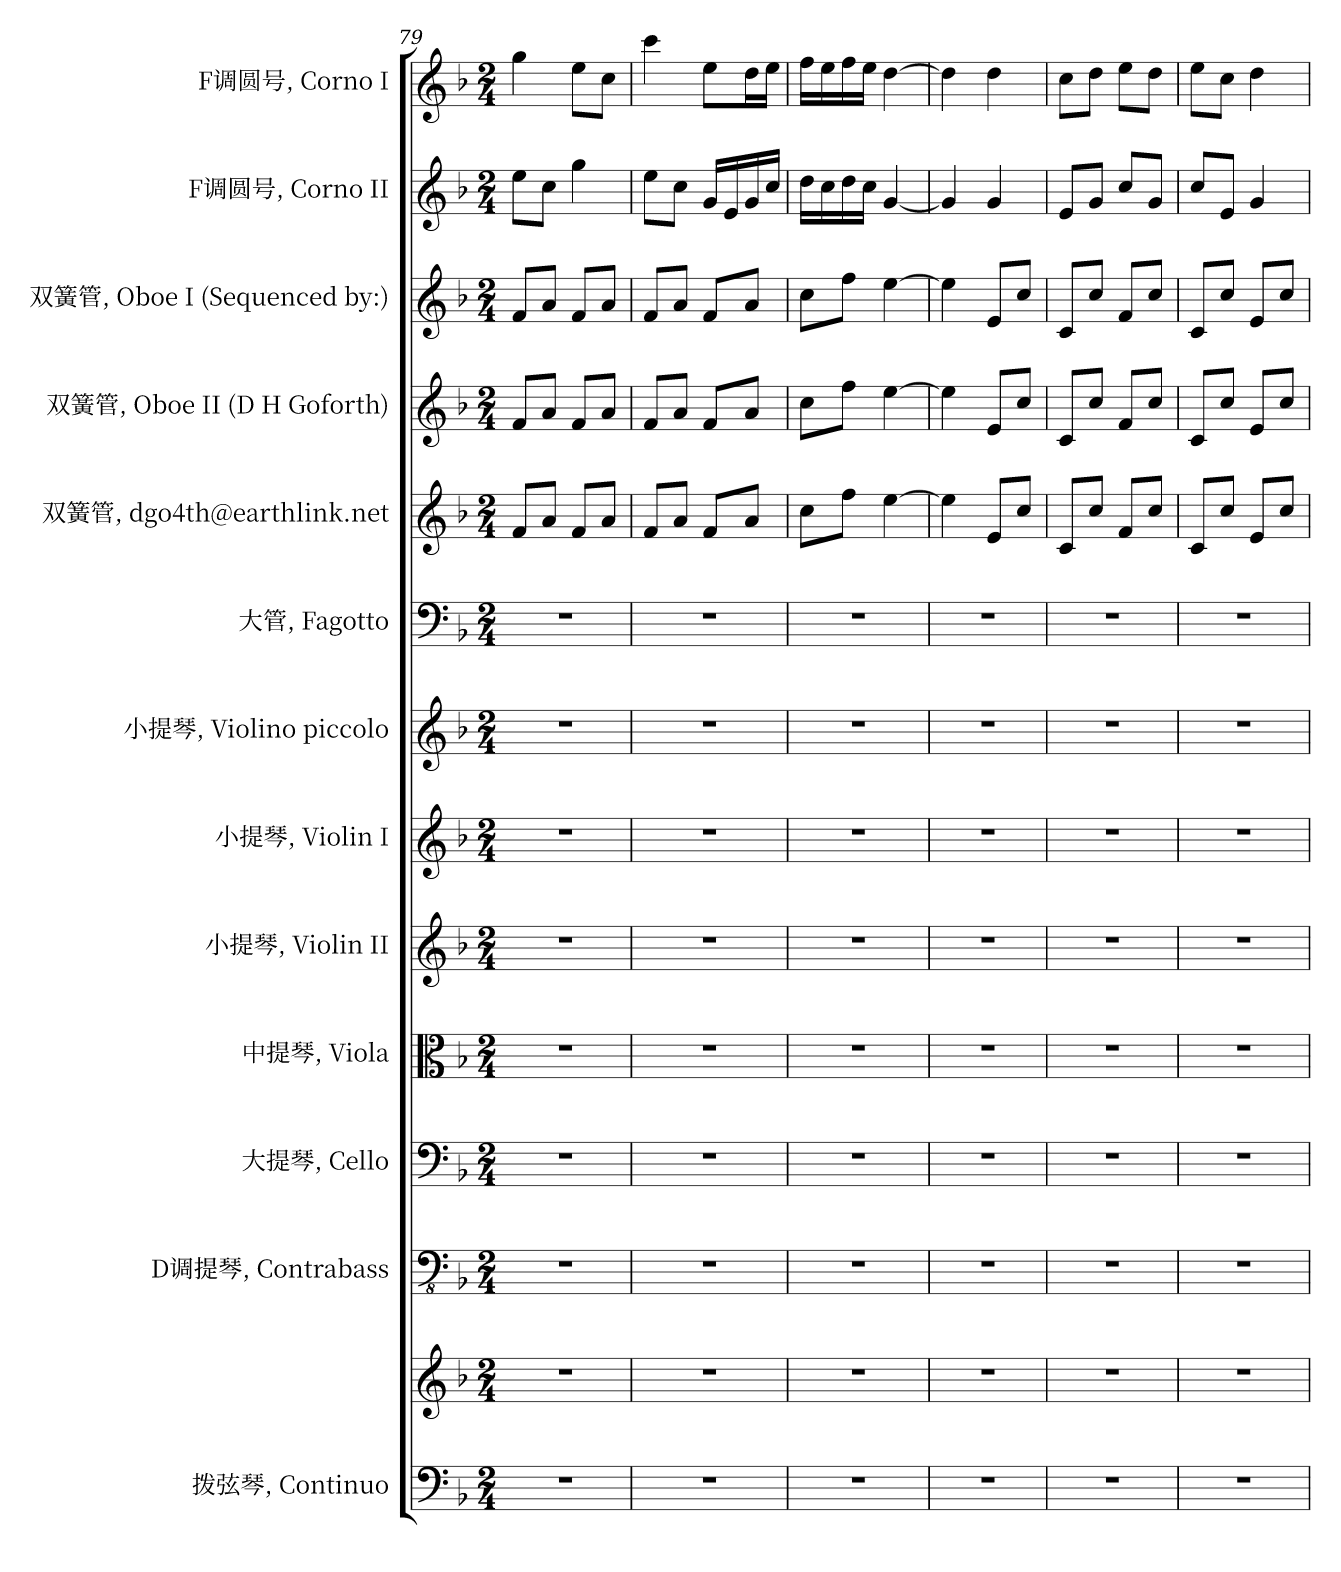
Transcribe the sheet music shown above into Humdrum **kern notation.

**kern	**kern	**kern	**kern	**kern	**kern	**kern	**kern	**kern	**kern	**kern	**kern	**kern	**kern
*part13	*part13	*part12	*part11	*part10	*part9	*part8	*part7	*part6	*part5	*part4	*part3	*part2	*part1
*staff14	*staff13	*staff12	*staff11	*staff10	*staff9	*staff8	*staff7	*staff6	*staff5	*staff4	*staff3	*staff2	*staff1
*I"拨弦琴, Continuo	*	*I"D调提琴, Contrabass	*I"大提琴, Cello	*I"中提琴, Viola	*I"小提琴, Violin II	*I"小提琴, Violin I	*I"小提琴, Violino piccolo	*I"大管, Fagotto	*I"双簧管, dgo4th@earthlink.net	*I"双簧管, Oboe II (D H Goforth)	*I"双簧管, Oboe I (Sequenced by:)	*I"F调圆号, Corno II	*I"F调圆号, Corno I
*	*	*	*	*I'Vla.	*I'Vln.	*I'Vln.	*I'Vln.	*	*	*I'Ob.	*I'Ob.	*	*
!!LO:PB:g=z
*clefF4	*clefG2	*clefFv4	*clefF4	*clefC3	*clefG2	*clefG2	*clefG2	*clefF4	*clefG2	*clefG2	*clefG2	*clefG2	*clefG2
*	*	*ITrd7c12	*	*	*	*	*	*	*	*	*	*ITrd4c7	*ITrd4c7
*k[b-]	*k[b-]	*k[b-]	*k[b-]	*k[b-]	*k[b-]	*k[b-]	*k[b-]	*k[b-]	*k[b-]	*k[b-]	*k[b-]	*k[b-e-]	*k[b-e-]
*M2/4	*M2/4	*M2/4	*M2/4	*M2/4	*M2/4	*M2/4	*M2/4	*M2/4	*M2/4	*M2/4	*M2/4	*M2/4	*M2/4
=79	=79	=79	=79	=79	=79	=79	=79	=79	=79	=79	=79	=79	=79
2r	2r	2r	2r	2r	2r	2r	2r	2r	8f/L	8f/L	8f/L	8a\L	4cc\
.	.	.	.	.	.	.	.	.	8a/J	8a/J	8a/J	8f\J	.
.	.	.	.	.	.	.	.	.	8f/L	8f/L	8f/L	4cc\	8a\L
.	.	.	.	.	.	.	.	.	8a/J	8a/J	8a/J	.	8f\J
=80	=80	=80	=80	=80	=80	=80	=80	=80	=80	=80	=80	=80	=80
2r	2r	2r	2r	2r	2r	2r	2r	2r	8f/L	8f/L	8f/L	8a\L	4ff\
.	.	.	.	.	.	.	.	.	8a/J	8a/J	8a/J	8f\J	.
.	.	.	.	.	.	.	.	.	8f/L	8f/L	8f/L	16c/LL	8a\L
.	.	.	.	.	.	.	.	.	.	.	.	16A/	.
.	.	.	.	.	.	.	.	.	8a/J	8a/J	8a/J	16c/	16g\L
.	.	.	.	.	.	.	.	.	.	.	.	16f/JJ	16a\JJ
=81	=81	=81	=81	=81	=81	=81	=81	=81	=81	=81	=81	=81	=81
2r	2r	2r	2r	2r	2r	2r	2r	2r	8cc\L	8cc\L	8cc\L	16g\LL	16b-\LL
.	.	.	.	.	.	.	.	.	.	.	.	16f\	16a\
.	.	.	.	.	.	.	.	.	8ff\J	8ff\J	8ff\J	16g\	16b-\
.	.	.	.	.	.	.	.	.	.	.	.	16f\JJ	16a\JJ
.	.	.	.	.	.	.	.	.	[4ee\	[4ee\	[4ee\	[4c/	[4g\
=82	=82	=82	=82	=82	=82	=82	=82	=82	=82	=82	=82	=82	=82
2r	2r	2r	2r	2r	2r	2r	2r	2r	4ee\]	4ee\]	4ee\]	4c/]	4g\]
.	.	.	.	.	.	.	.	.	8e/L	8e/L	8e/L	4c/	4g\
.	.	.	.	.	.	.	.	.	8cc/J	8cc/J	8cc/J	.	.
=83	=83	=83	=83	=83	=83	=83	=83	=83	=83	=83	=83	=83	=83
2r	2r	2r	2r	2r	2r	2r	2r	2r	8c/L	8c/L	8c/L	8A/L	8f\L
.	.	.	.	.	.	.	.	.	8cc/J	8cc/J	8cc/J	8c/J	8g\J
.	.	.	.	.	.	.	.	.	8f/L	8f/L	8f/L	8f/L	8a\L
.	.	.	.	.	.	.	.	.	8cc/J	8cc/J	8cc/J	8c/J	8g\J
=84	=84	=84	=84	=84	=84	=84	=84	=84	=84	=84	=84	=84	=84
2r	2r	2r	2r	2r	2r	2r	2r	2r	8c/L	8c/L	8c/L	8f/L	8a\L
.	.	.	.	.	.	.	.	.	8cc/J	8cc/J	8cc/J	8A/J	8f\J
.	.	.	.	.	.	.	.	.	8e/L	8e/L	8e/L	4c/	4g\
.	.	.	.	.	.	.	.	.	8cc/J	8cc/J	8cc/J	.	.
=	=	=	=	=	=	=	=	=	=	=	=	=	=
*-	*-	*-	*-	*-	*-	*-	*-	*-	*-	*-	*-	*-	*-
